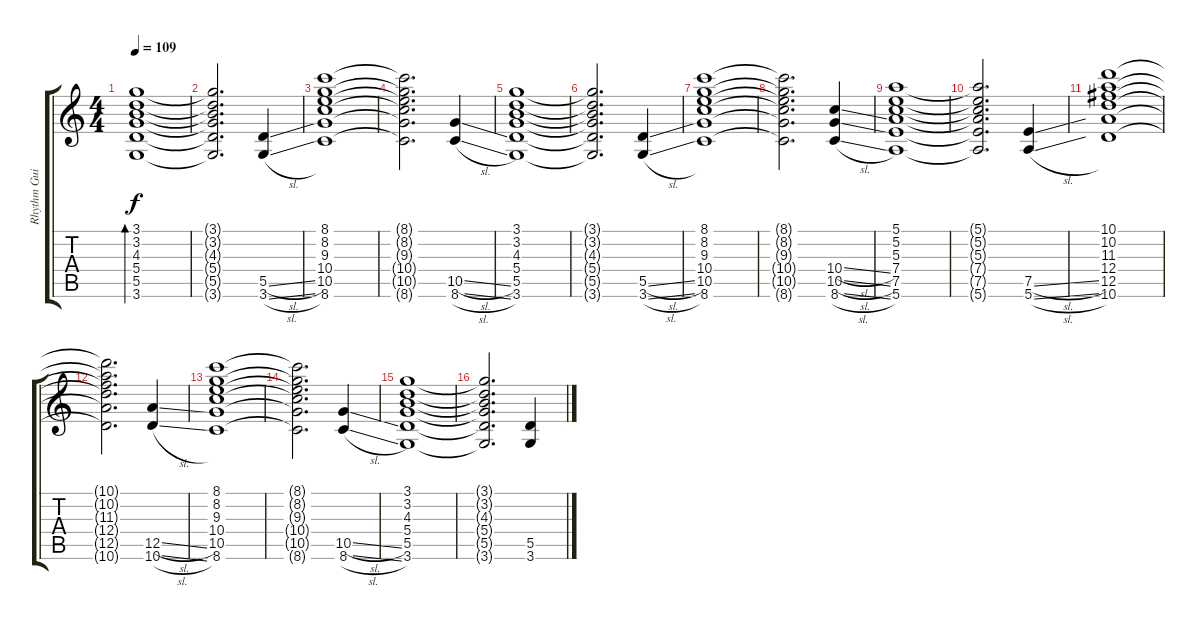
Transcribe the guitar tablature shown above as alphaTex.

\track ("Rhythm Guitar" "Rhythm Gui") {instrument overdrivenguitar}
\staff {score tabs}
\tuning (E4 B3 G3 D3 A2 E2) {hide}
\ts (4 4)
\tempo 109
\clef g2
\ks c
(3.1 3.2 4.3 5.4 5.5 3.6).1{bd 120 dy f} |
(3.1{t} 3.2{t} 4.3{t} 5.4{t} 5.5{t} 3.6{t}).2{d} (5.5{sl} 3.6{sl}).4 |
(8.1 8.2 9.3 10.4 10.5 8.6).1 |
(8.1{t} 8.2{t} 9.3{t} 10.4{t} 10.5{t} 8.6{t}).2{d} (10.5{sl} 8.6{sl}).4 |
(3.1 3.2 4.3 5.4 5.5 3.6).1 |
(3.1{t} 3.2{t} 4.3{t} 5.4{t} 5.5{t} 3.6{t}).2{d} (5.5{sl} 3.6{sl}).4 |
(8.1 8.2 9.3 10.4 10.5 8.6).1 |
(8.1{t} 8.2{t} 9.3{t} 10.4{t} 10.5{t} 8.6{t}).2{d} (10.4{sl} 10.5{sl} 8.6{sl}).4 |
(5.1 5.2 5.3 7.4 7.5 5.6).1 |
(5.1{t} 5.2{t} 5.3{t} 7.4{t} 7.5{t} 5.6{t}).2{d} (7.5{sl} 5.6{sl}).4 |
(10.1 10.2 11.3 12.4 12.5 10.6).1 |
(10.1{t} 10.2{t} 11.3{t} 12.4{t} 12.5{t} 10.6{t}).2{d} (12.5{sl} 10.6{sl}).4 |
(8.1 8.2 9.3 10.4 10.5 8.6).1 |
(8.1{t} 8.2{t} 9.3{t} 10.4{t} 10.5{t} 8.6{t}).2{d} (10.5{sl} 8.6{sl}).4 |
(3.1 3.2 4.3 5.4 5.5 3.6).1 |
(3.1{t} 3.2{t} 4.3{t} 5.4{t} 5.5{t} 3.6{t}).2{d} (5.5{sl} 3.6{sl}).4
